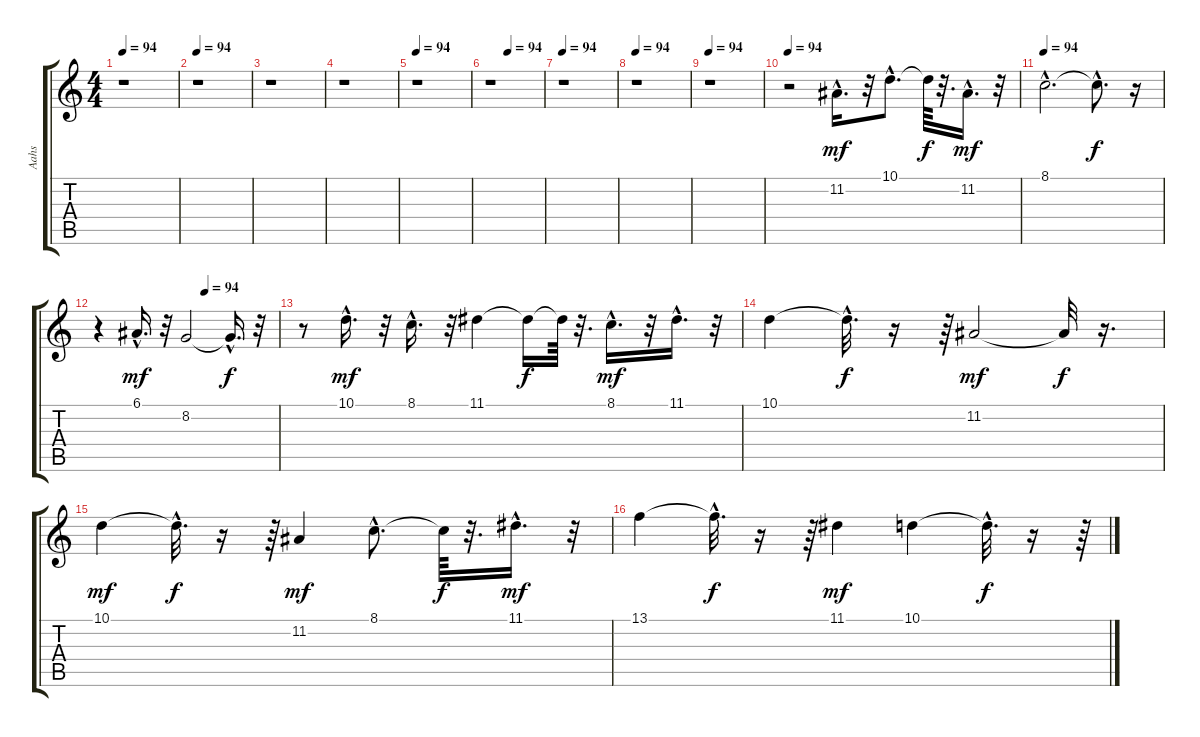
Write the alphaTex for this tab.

\track ("Aahs" "Aahs") {instrument choiraahs}
\staff {score tabs}
\tuning (E4 B3 G3 D3 A2 E2) {hide}
\ts (4 4)
\tempo 94
\clef g2
\ks c
r.1{dy mf} |
\tempo 94
r.1 |
r.1 |
r.1 |
\tempo 94
r.1 |
\tempo (94 0.34375)
r.1 |
\tempo 94
r.1 |
\tempo 94
r.1 |
\tempo 94
r.1 |
\tempo 94
r.2 11.2{hac}.16{d} r.32 10.1{hac}.8{d} 10.1{t}.64{dy f} r.32{d} 11.2{hac}.16{d dy mf} r.32 |
\tempo 94
8.1{hac}.2{d} 8.1{hac t}.8{d dy f} r.16 |
\tempo (94 0.59375)
r.4 6.1{hac}.16{d dy mf} r.32 8.2.2 8.2{hac t}.16{d dy f} r.32 |
r.8 10.1{hac}.16{d dy mf} r.32 8.1{hac}.16{d} r.32 11.1.4 11.1{t}.16{dy f} 11.1{t}.64 r.32{d} 8.1{hac}.16{d dy mf} r.32 11.1{hac}.16{d} r.32 |
10.1.4 10.1{hac t}.32{d dy f} r.16 r.64 11.2.2{dy mf} 11.2{t}.32{dy f} r.16{d} |
10.1.4{dy mf} 10.1{hac t}.32{d dy f} r.16 r.64 11.2.4{dy mf} 8.1{hac}.8{d} 8.1{t}.64{dy f} r.32{d} 11.1{hac}.16{d dy mf} r.32 |
13.1.4 13.1{hac t}.32{d dy f} r.16 r.64 11.1.4{dy mf} 10.1.4 10.1{hac t}.32{d dy f} r.16 r.64
